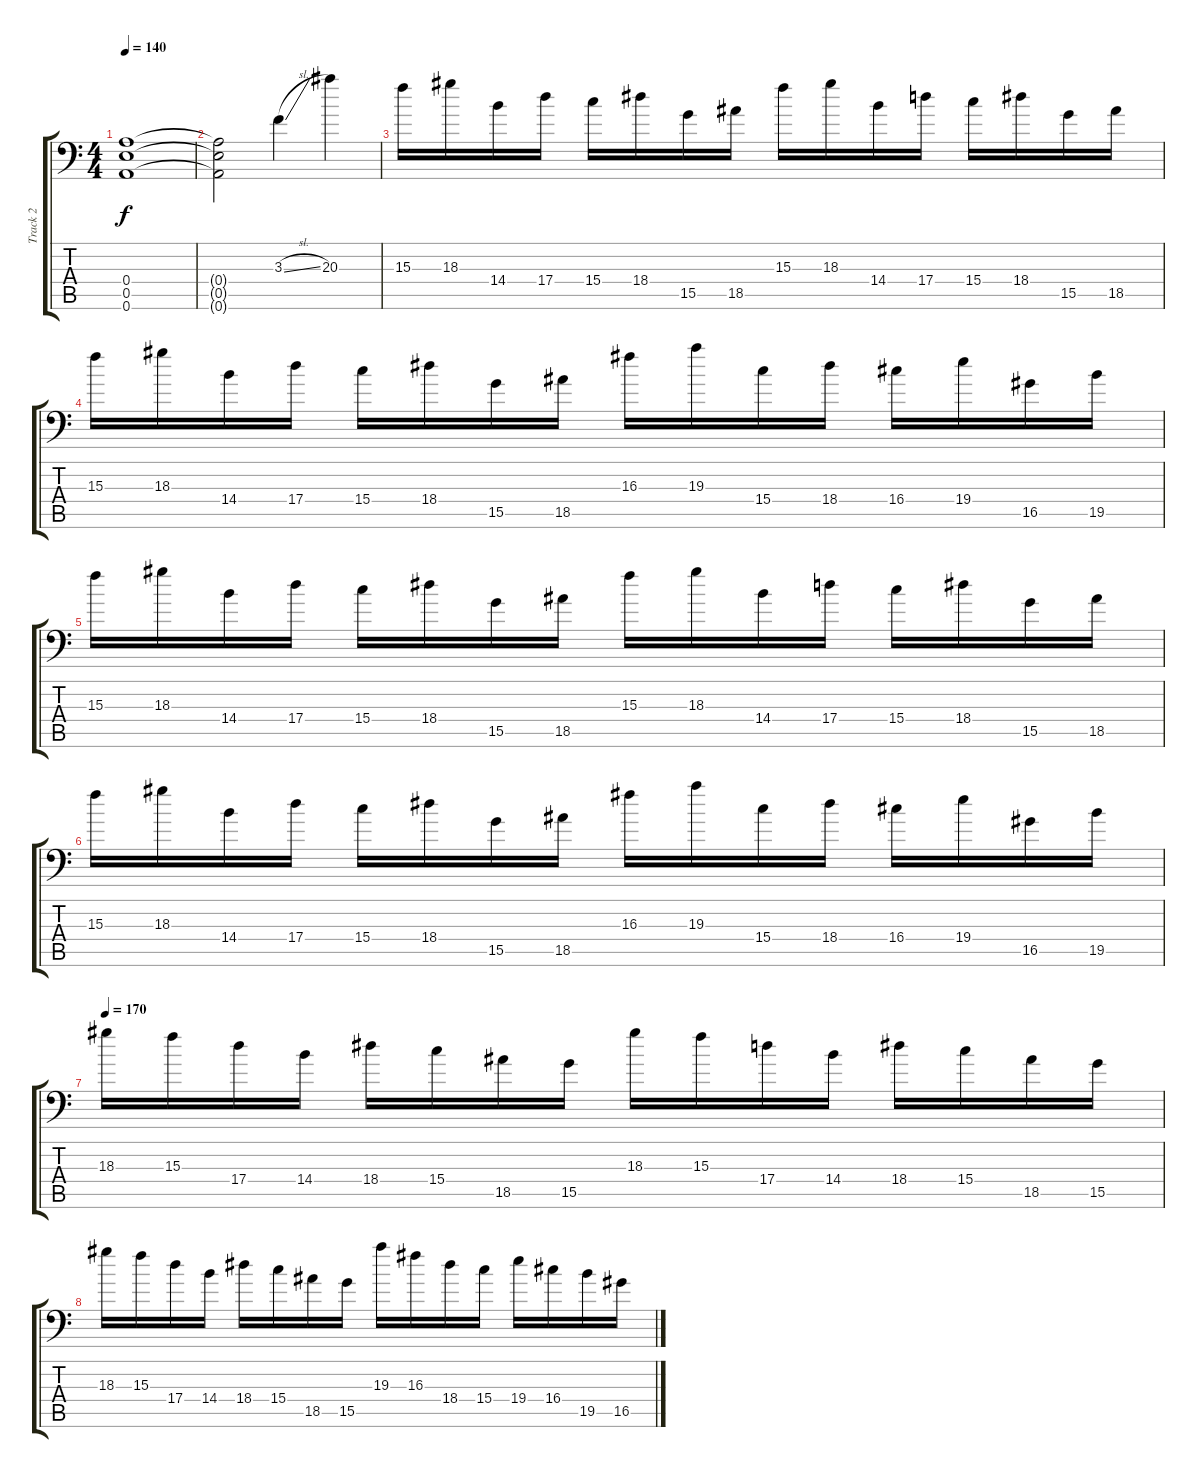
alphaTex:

\track ("Track 2" "Track 2") {instrument overdrivenguitar}
\staff {score tabs}
\tuning (B3 Gb3 D3 A2 E2 A1) {hide}
\ts (4 4)
\tempo 140
\clef f4
\ks c
(0.4 0.5 0.6).1{dy f} |
(0.4{t} 0.5{t} 0.6{t}).2 3.3{sl}.4 20.3.4 |
15.3.16 18.3.16 14.4.16 17.4.16 15.4.16 18.4.16 15.5.16 18.5.16 15.3.16 18.3.16 14.4.16 17.4.16 15.4.16 18.4.16 15.5.16 18.5.16 |
15.3.16 18.3.16 14.4.16 17.4.16 15.4.16 18.4.16 15.5.16 18.5.16 16.3.16 19.3.16 15.4.16 18.4.16 16.4.16 19.4.16 16.5.16 19.5.16 |
15.3.16 18.3.16 14.4.16 17.4.16 15.4.16 18.4.16 15.5.16 18.5.16 15.3.16 18.3.16 14.4.16 17.4.16 15.4.16 18.4.16 15.5.16 18.5.16 |
15.3.16 18.3.16 14.4.16 17.4.16 15.4.16 18.4.16 15.5.16 18.5.16 16.3.16 19.3.16 15.4.16 18.4.16 16.4.16 19.4.16 16.5.16 19.5.16 |
\tempo 170
18.3.16 15.3.16 17.4.16 14.4.16 18.4.16 15.4.16 18.5.16 15.5.16 18.3.16 15.3.16 17.4.16 14.4.16 18.4.16 15.4.16 18.5.16 15.5.16 |
18.3.16 15.3.16 17.4.16 14.4.16 18.4.16 15.4.16 18.5.16 15.5.16 19.3.16 16.3.16 18.4.16 15.4.16 19.4.16 16.4.16 19.5.16 16.5.16
